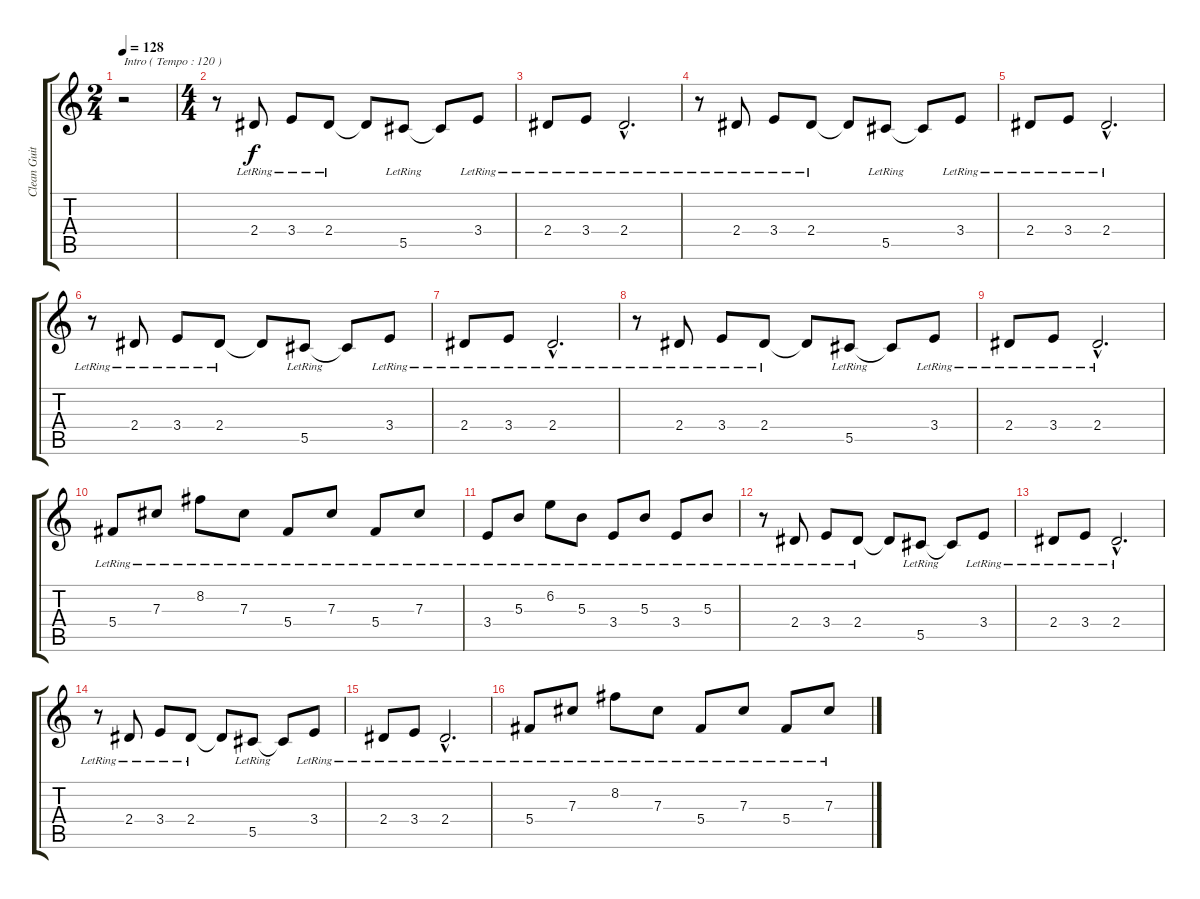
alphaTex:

\track ("Clean Guitar I" "Clean Guit") {instrument acousticguitarsteel}
\staff {score tabs}
\tuning (Eb4 Bb3 Gb3 Db3 Ab2 Eb2) {hide}
\ts (2 4)
\tempo 128
\tempo 120
\tempo 128
\clef g2
\ks c
r.2{txt "Intro ( Tempo : 120 )" dy f instrument acousticguitarsteel} |
\ts (4 4)
r.8 2.4{lr}.8 3.4{lr}.8 2.4{lr}.8 2.4{t}.8 5.5{lr}.8 5.5{t}.8 3.4{lr}.8 |
2.4{lr}.8 3.4{lr}.8 2.4{hac lr}.2{d} |
r.8 2.4{lr}.8 3.4{lr}.8 2.4{lr}.8 2.4{t}.8 5.5{lr}.8 5.5{t}.8 3.4{lr}.8 |
2.4{lr}.8 3.4{lr}.8 2.4{hac lr}.2{d} |
r.8 2.4{lr}.8 3.4{lr}.8 2.4{lr}.8 2.4{t}.8 5.5{lr}.8 5.5{t}.8 3.4{lr}.8 |
2.4{lr}.8 3.4{lr}.8 2.4{hac lr}.2{d} |
r.8 2.4{lr}.8 3.4{lr}.8 2.4{lr}.8 2.4{t}.8 5.5{lr}.8 5.5{t}.8 3.4{lr}.8 |
2.4{lr}.8 3.4{lr}.8 2.4{hac lr}.2{d} |
5.4{lr}.8 7.3{lr}.8 8.2{lr}.8 7.3{lr}.8 5.4{lr}.8 7.3{lr}.8 5.4{lr}.8 7.3{lr}.8 |
3.4{lr}.8 5.3{lr}.8 6.2{lr}.8 5.3{lr}.8 3.4{lr}.8 5.3{lr}.8 3.4{lr}.8 5.3{lr}.8 |
r.8 2.4{lr}.8 3.4{lr}.8 2.4{lr}.8 2.4{t}.8 5.5{lr}.8 5.5{t}.8 3.4{lr}.8 |
2.4{lr}.8 3.4{lr}.8 2.4{hac lr}.2{d} |
r.8 2.4{lr}.8 3.4{lr}.8 2.4{lr}.8 2.4{t}.8 5.5{lr}.8 5.5{t}.8 3.4{lr}.8 |
2.4{lr}.8 3.4{lr}.8 2.4{hac lr}.2{d} |
5.4{lr}.8 7.3{lr}.8 8.2{lr}.8 7.3{lr}.8 5.4{lr}.8 7.3{lr}.8 5.4{lr}.8 7.3{lr}.8
